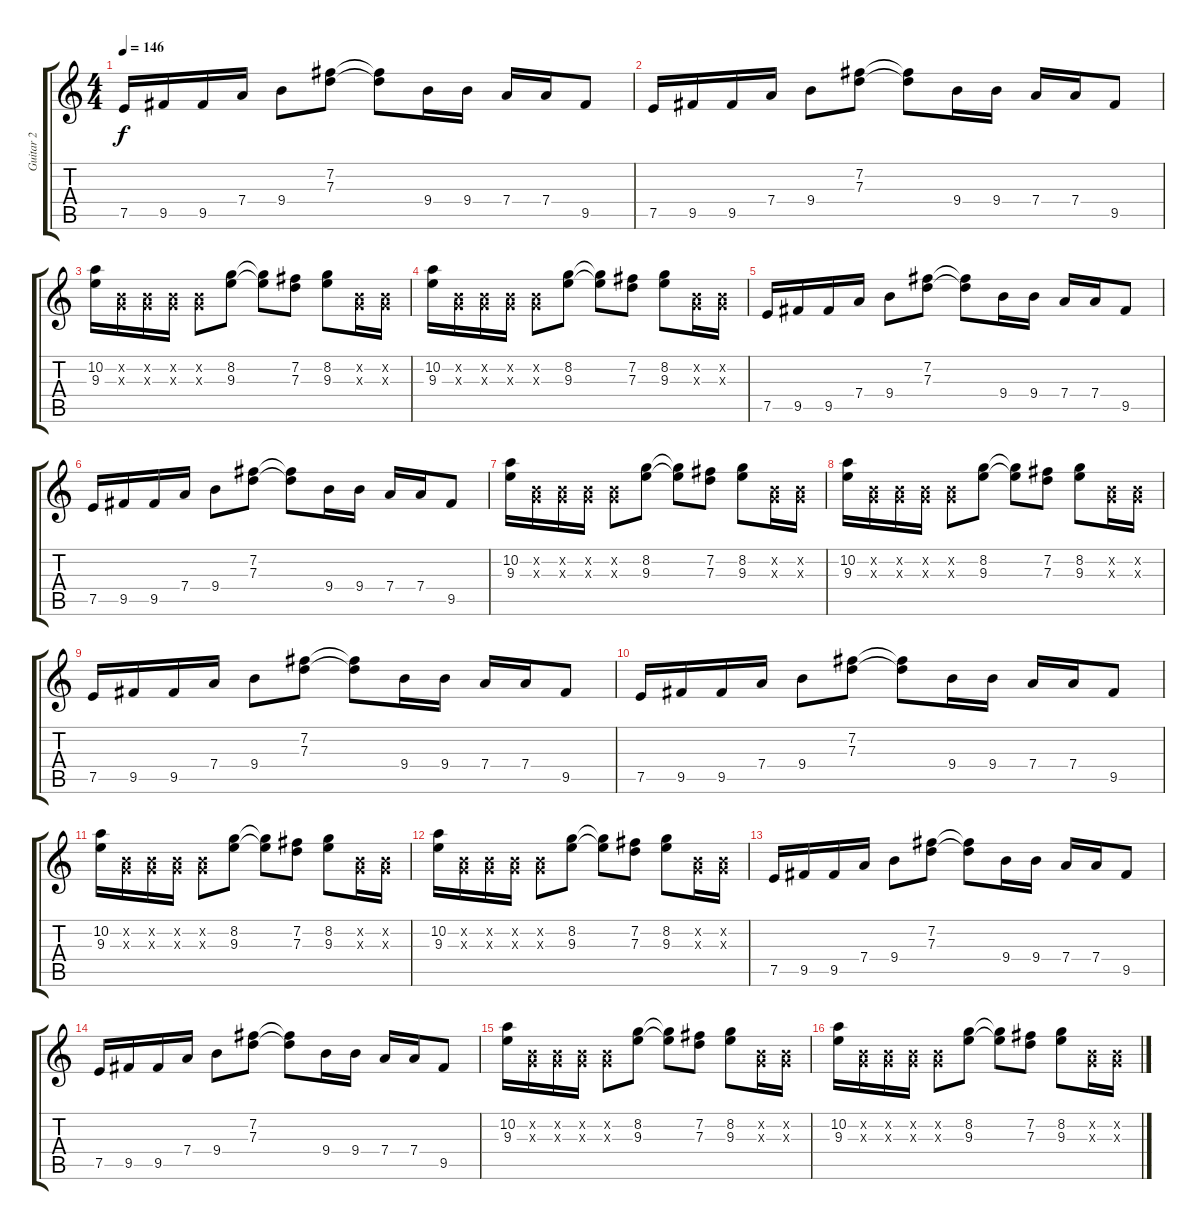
\track ("Guitar 2" "Guitar 2") {instrument overdrivenguitar}
\staff {score tabs}
\tuning (E4 B3 G3 D3 A2 E2) {hide}
\ts (4 4)
\tempo 146
\clef g2
\ks c
7.5.16{dy f} 9.5.16 9.5.16 7.4.16 9.4.8 (7.2 7.3).8 (7.2{t} 7.3{t}).8 9.4.16 9.4.16 7.4.16 7.4.16 9.5.8 |
7.5.16 9.5.16 9.5.16 7.4.16 9.4.8 (7.2 7.3).8 (7.2{t} 7.3{t}).8 9.4.16 9.4.16 7.4.16 7.4.16 9.5.8 |
(10.2 9.3).16 (0.2{x} 0.3{x}).16 (0.2{x} 0.3{x}).16 (0.2{x} 0.3{x}).16 (0.2{x} 0.3{x}).8 (8.2 9.3).8 (8.2{t} 9.3{t}).8 (7.2 7.3).8 (8.2 9.3).8 (0.2{x} 0.3{x}).16 (0.2{x} 0.3{x}).16 |
(10.2 9.3).16 (0.2{x} 0.3{x}).16 (0.2{x} 0.3{x}).16 (0.2{x} 0.3{x}).16 (0.2{x} 0.3{x}).8 (8.2 9.3).8 (8.2{t} 9.3{t}).8 (7.2 7.3).8 (8.2 9.3).8 (0.2{x} 0.3{x}).16 (0.2{x} 0.3{x}).16 |
7.5.16 9.5.16 9.5.16 7.4.16 9.4.8 (7.2 7.3).8 (7.2{t} 7.3{t}).8 9.4.16 9.4.16 7.4.16 7.4.16 9.5.8 |
7.5.16 9.5.16 9.5.16 7.4.16 9.4.8 (7.2 7.3).8 (7.2{t} 7.3{t}).8 9.4.16 9.4.16 7.4.16 7.4.16 9.5.8 |
(10.2 9.3).16 (0.2{x} 0.3{x}).16 (0.2{x} 0.3{x}).16 (0.2{x} 0.3{x}).16 (0.2{x} 0.3{x}).8 (8.2 9.3).8 (8.2{t} 9.3{t}).8 (7.2 7.3).8 (8.2 9.3).8 (0.2{x} 0.3{x}).16 (0.2{x} 0.3{x}).16 |
(10.2 9.3).16 (0.2{x} 0.3{x}).16 (0.2{x} 0.3{x}).16 (0.2{x} 0.3{x}).16 (0.2{x} 0.3{x}).8 (8.2 9.3).8 (8.2{t} 9.3{t}).8 (7.2 7.3).8 (8.2 9.3).8 (0.2{x} 0.3{x}).16 (0.2{x} 0.3{x}).16 |
7.5.16 9.5.16 9.5.16 7.4.16 9.4.8 (7.2 7.3).8 (7.2{t} 7.3{t}).8 9.4.16 9.4.16 7.4.16 7.4.16 9.5.8 |
7.5.16 9.5.16 9.5.16 7.4.16 9.4.8 (7.2 7.3).8 (7.2{t} 7.3{t}).8 9.4.16 9.4.16 7.4.16 7.4.16 9.5.8 |
(10.2 9.3).16 (0.2{x} 0.3{x}).16 (0.2{x} 0.3{x}).16 (0.2{x} 0.3{x}).16 (0.2{x} 0.3{x}).8 (8.2 9.3).8 (8.2{t} 9.3{t}).8 (7.2 7.3).8 (8.2 9.3).8 (0.2{x} 0.3{x}).16 (0.2{x} 0.3{x}).16 |
(10.2 9.3).16 (0.2{x} 0.3{x}).16 (0.2{x} 0.3{x}).16 (0.2{x} 0.3{x}).16 (0.2{x} 0.3{x}).8 (8.2 9.3).8 (8.2{t} 9.3{t}).8 (7.2 7.3).8 (8.2 9.3).8 (0.2{x} 0.3{x}).16 (0.2{x} 0.3{x}).16 |
7.5.16 9.5.16 9.5.16 7.4.16 9.4.8 (7.2 7.3).8 (7.2{t} 7.3{t}).8 9.4.16 9.4.16 7.4.16 7.4.16 9.5.8 |
7.5.16 9.5.16 9.5.16 7.4.16 9.4.8 (7.2 7.3).8 (7.2{t} 7.3{t}).8 9.4.16 9.4.16 7.4.16 7.4.16 9.5.8 |
(10.2 9.3).16 (0.2{x} 0.3{x}).16 (0.2{x} 0.3{x}).16 (0.2{x} 0.3{x}).16 (0.2{x} 0.3{x}).8 (8.2 9.3).8 (8.2{t} 9.3{t}).8 (7.2 7.3).8 (8.2 9.3).8 (0.2{x} 0.3{x}).16 (0.2{x} 0.3{x}).16 |
(10.2 9.3).16 (0.2{x} 0.3{x}).16 (0.2{x} 0.3{x}).16 (0.2{x} 0.3{x}).16 (0.2{x} 0.3{x}).8 (8.2 9.3).8 (8.2{t} 9.3{t}).8 (7.2 7.3).8 (8.2 9.3).8 (0.2{x} 0.3{x}).16 (0.2{x} 0.3{x}).16
